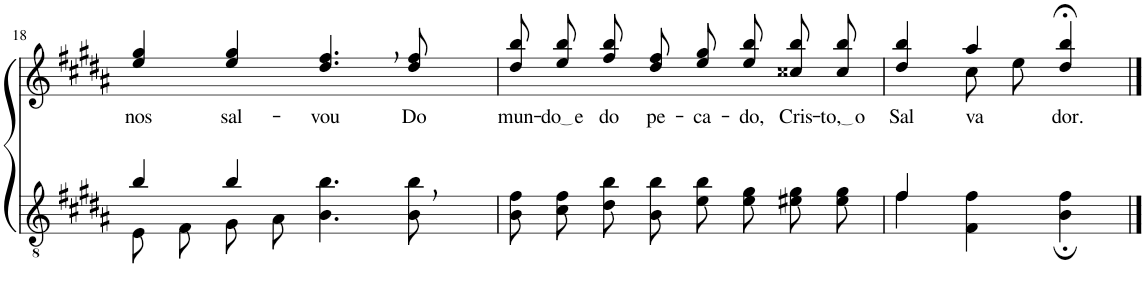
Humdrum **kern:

**kern	**kern	**text
*part2	*part1	*part1
*staff2	*staff1	*staff1
*I"Parte III e IV	*I"Parte I e II	*
!!LO:PB:g=z
*clefGv2	*clefG2	*
*Trd5c9	*Trd5c9	*
*k[f#c#g#d#a#]	*k[f#c#g#d#a#]	*
*M4/4	*M4/4	*
=18	=18	=18
*^	*	*
!	!	!	!LO:LY:b
4b/	8E\L	4ee/ 4gg#/	nos
.	8F#\J	.	.
!	!	!	!LO:LY:b
4b/	8G#\L	4ee/ 4gg#/	sal-
.	8A#\J	.	.
!	!	!	!LO:LY:b
2ryy	4.B\ 4.b\	4.dd#/, 4.ff#/,	-vou
!	!	!	!LO:LY:b
.	8B\ 8b\	8dd#/ 8ff#/	Do
=19	=19	=19	=19
!	!	!	!LO:LY:b
*v	*v	*	*
8B\ 8f#\L	8dd#\ 8bb\L	mun-
!	!	!LO:LY:b
8c#\ 8f#\J	8ee\ 8bb\J	do e
!	!	!LO:LY:b
8d#\ 8b\L	8ff#\ 8bb\L	do
!	!	!LO:LY:b
8B\ 8b\J	8dd#\ 8ff#\J	pe-
!	!	!LO:LY:b
8e\ 8b\L	8ee\ 8gg#\L	-ca-
!	!	!LO:LY:b
8e\ 8g#\J	8ee\ 8bb\J	-do,
!	!	!LO:LY:b
8e#X\ 8g#\L	8cc##X\ 8bb\L	Cris-
!	!	!LO:LY:b
8e#\ 8g#\J	8cc##\ 8bb\J	to, o
=20	=20	=20
*^	*	*
!	!	!	!LO:LY:b
*	*	*^	*
4f#/	4f#\	4dd#/ 4bb/	4ryy	Sal-
!	!	!	!	!LO:LY:b
2ryy	4F#\ 4f#\	4aa#/	8cc#\L	-va-
.	.	.	8ee\J	.
!	!	!	!	!LO:LY:b
.	4B\; 4f#\;	4dd#/;< 4bb/;<	4ryy	-dor.
*v	*v	*	*	*
*	*v	*v	*
==	==	==
*-	*-	*-
